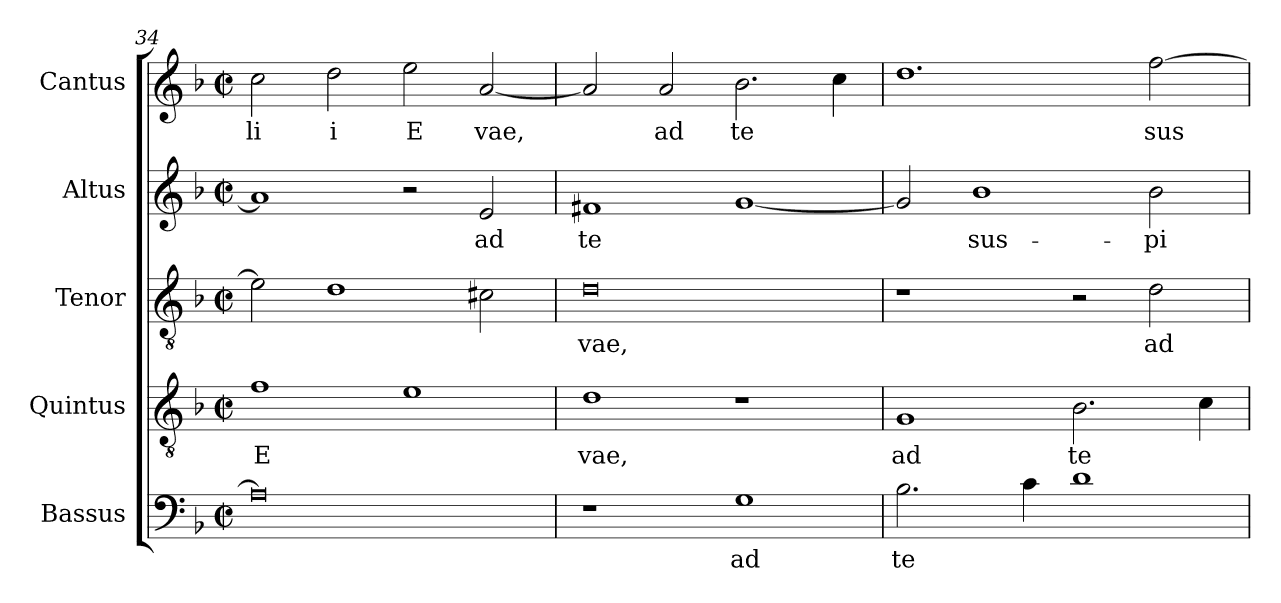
**kern	**text	**kern	**text	**kern	**text	**kern	**text	**kern	**text
*part5	*part5	*part4	*part4	*part3	*part3	*part2	*part2	*part1	*part1
*staff5	*staff5	*staff4	*staff4	*staff3	*staff3	*staff2	*staff2	*staff1	*staff1
*I"Bassus	*	*I"Quintus	*	*I"Tenor	*	*I"Altus	*	*I"Cantus	*
*clefF4	*	*clefGv2	*	*clefGv2	*	*clefG2	*	*clefG2	*
*k[b-]	*	*k[b-]	*	*k[b-]	*	*k[b-]	*	*k[b-]	*
*F:	*	*F:	*	*F:	*	*F:	*	*F:	*
*M2/2	*	*M2/2	*	*M2/2	*	*M2/2	*	*M2/2	*
*met(c|)	*	*met(c|)	*	*met(c|)	*	*met(c|)	*	*met(c|)	*
=34	=34	=34	=34	=34	=34	=34	=34	=34	=34
!	!	!	!LO:LY:b:cj	!	!	!	!	!	!LO:LY:b:cj
0A]	.	1f	E	2e\]	.	1a]	.	2cc\	li
!	!	!	!	!	!	!	!	!	!LO:LY:b:cj
.	.	.	.	1d	.	.	.	2dd\	i
!	!	!	!	!	!	!	!	!	!LO:LY:b:cj
.	.	1e	.	.	.	2r	.	2ee\	E
!	!	!	!	!	!	!	!LO:LY:b:cj	!	!LO:LY:b
.	.	.	.	2c#\	.	2e/	ad	[>2a/	vae,
!!LO:PB:g=z
=35	=35	=35	=35	=35	=35	=35	=35	=35	=35
!	!	!	!LO:LY:b:cj	!	!LO:LY:b:cj	!	!LO:LY:b:cj	!	!
1r	.	1d	vae,	0d	vae,	1f#X	te	2a/]	.
!	!	!	!	!	!	!	!	!	!LO:LY:b:cj
.	.	.	.	.	.	.	.	2a/	ad
!	!LO:LY:b:cj	!	!	!	!	!	!	!	!LO:LY:b:cj
1G	ad	1r	.	.	.	[<1g	.	2.b-\	te
.	.	.	.	.	.	.	.	4cc\	.
=36	=36	=36	=36	=36	=36	=36	=36	=36	=36
!	!LO:LY:b:cj	!	!LO:LY:b:cj	!	!	!	!	!	!
2.B-\	te	1G	ad	1r	.	2g/]	.	1.dd	.
!	!	!	!	!	!	!	!LO:LY:b:cj	!	!
.	.	.	.	.	.	1b-	sus-	.	.
4c\	.	.	.	.	.	.	.	.	.
!	!	!	!LO:LY:b:cj	!	!	!	!	!	!
1d	.	2.B-\	te	2r	.	.	.	.	.
!	!	!	!	!	!LO:LY:b:cj	!	!LO:LY:b:cj	!	!LO:LY:b
.	.	.	.	2d\	ad	2b-\	-pi-	[>2ff\	sus
.	.	4c\	.	.	.	.	.	.	.
=	=	=	=	=	=	=	=	=	=
*-	*-	*-	*-	*-	*-	*-	*-	*-	*-
